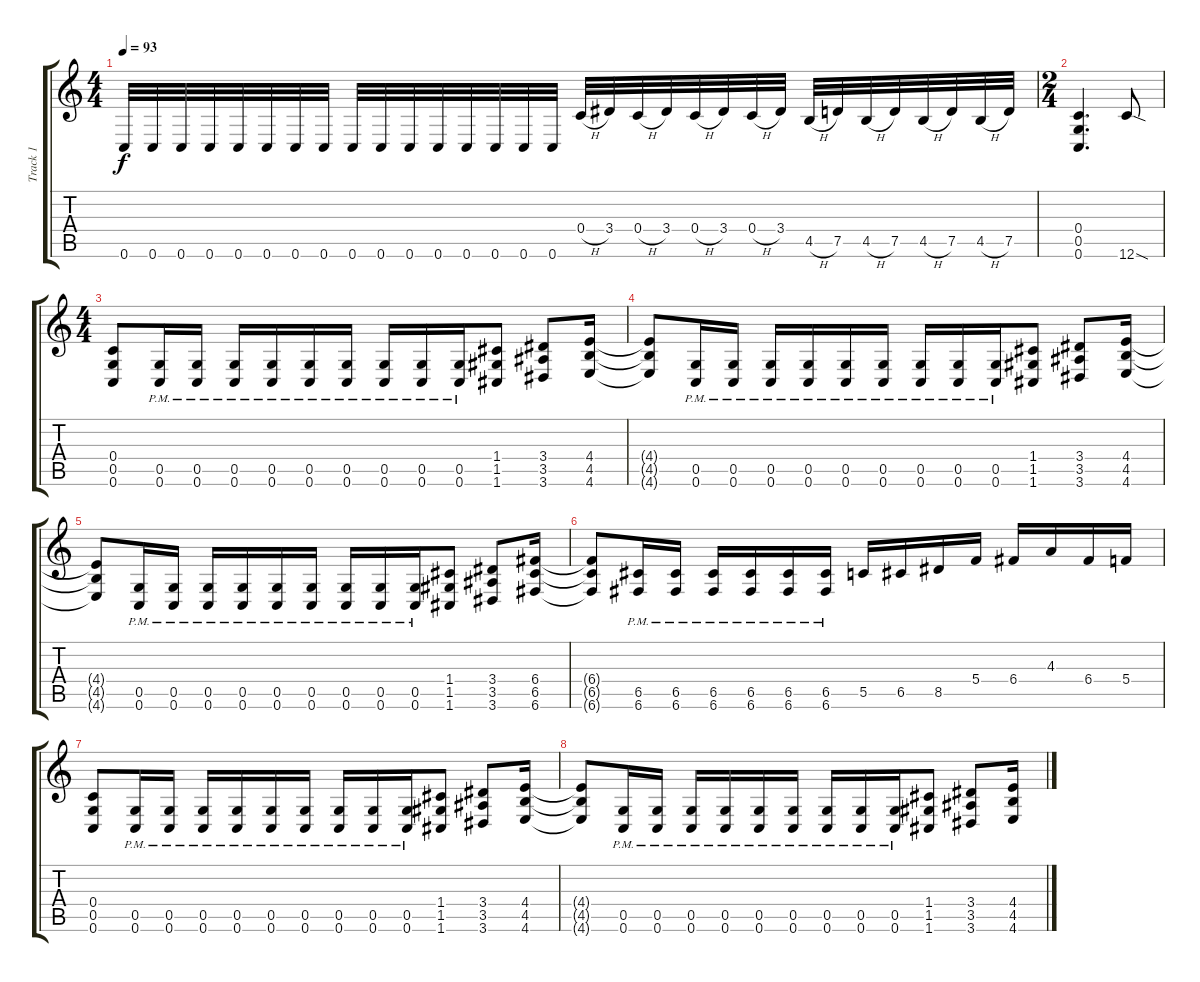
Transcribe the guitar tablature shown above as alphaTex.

\track ("Track 1" "Track 1") {instrument distortionguitar}
\staff {score tabs}
\tuning (D4 A3 F3 C3 G2 C2) {hide}
\ts (4 4)
\tempo 93
\clef g2
\ks c
0.6.32{dy f} 0.6.32 0.6.32 0.6.32 0.6.32 0.6.32 0.6.32 0.6.32 0.6.32 0.6.32 0.6.32 0.6.32 0.6.32 0.6.32 0.6.32 0.6.32 0.4{h}.32 3.4.32 0.4{h}.32 3.4.32 0.4{h}.32 3.4.32 0.4{h}.32 3.4.32 4.5{h}.32 7.5.32 4.5{h}.32 7.5.32 4.5{h}.32 7.5.32 4.5{h}.32 7.5.32 |
\ts (2 4)
(0.4 0.5 0.6).4{d} 12.6{sod}.8 |
\ts (4 4)
(0.4 0.5 0.6).8 (0.5{pm} 0.6{pm}).16 (0.5{pm} 0.6{pm}).16 (0.5{pm} 0.6{pm}).16 (0.5{pm} 0.6{pm}).16 (0.5{pm} 0.6{pm}).16 (0.5{pm} 0.6{pm}).16 (0.5{pm} 0.6{pm}).16 (0.5{pm} 0.6{pm}).16 (0.5{pm} 0.6{pm}).16 (1.4 1.5 1.6).8 (3.4 3.5 3.6).8 (4.4 4.5 4.6).16 |
(4.4{t} 4.5{t} 4.6{t}).8 (0.5{pm} 0.6{pm}).16 (0.5{pm} 0.6{pm}).16 (0.5{pm} 0.6{pm}).16 (0.5{pm} 0.6{pm}).16 (0.5{pm} 0.6{pm}).16 (0.5{pm} 0.6{pm}).16 (0.5{pm} 0.6{pm}).16 (0.5{pm} 0.6{pm}).16 (0.5{pm} 0.6{pm}).16 (1.4 1.5 1.6).8 (3.4 3.5 3.6).8 (4.4 4.5 4.6).16 |
(4.4{t} 4.5{t} 4.6{t}).8 (0.5{pm} 0.6{pm}).16 (0.5{pm} 0.6{pm}).16 (0.5{pm} 0.6{pm}).16 (0.5{pm} 0.6{pm}).16 (0.5{pm} 0.6{pm}).16 (0.5{pm} 0.6{pm}).16 (0.5{pm} 0.6{pm}).16 (0.5{pm} 0.6{pm}).16 (0.5{pm} 0.6{pm}).16 (1.4 1.5 1.6).8 (3.4 3.5 3.6).8 (6.4 6.5 6.6).16 |
(6.4{t} 6.5{t} 6.6{t}).8 (6.5{pm} 6.6{pm}).16 (6.5{pm} 6.6{pm}).16 (6.5{pm} 6.6{pm}).16 (6.5{pm} 6.6{pm}).16 (6.5{pm} 6.6{pm}).16 (6.5{pm} 6.6{pm}).16 5.5.16 6.5.16 8.5.16 5.4.16 6.4.16 4.3.16 6.4.16 5.4.16 |
(0.4 0.5 0.6).8 (0.5{pm} 0.6{pm}).16 (0.5{pm} 0.6{pm}).16 (0.5{pm} 0.6{pm}).16 (0.5{pm} 0.6{pm}).16 (0.5{pm} 0.6{pm}).16 (0.5{pm} 0.6{pm}).16 (0.5{pm} 0.6{pm}).16 (0.5{pm} 0.6{pm}).16 (0.5{pm} 0.6{pm}).16 (1.4 1.5 1.6).8 (3.4 3.5 3.6).8 (4.4 4.5 4.6).16 |
(4.4{t} 4.5{t} 4.6{t}).8 (0.5{pm} 0.6{pm}).16 (0.5{pm} 0.6{pm}).16 (0.5{pm} 0.6{pm}).16 (0.5{pm} 0.6{pm}).16 (0.5{pm} 0.6{pm}).16 (0.5{pm} 0.6{pm}).16 (0.5{pm} 0.6{pm}).16 (0.5{pm} 0.6{pm}).16 (0.5{pm} 0.6{pm}).16 (1.4 1.5 1.6).8 (3.4 3.5 3.6).8 (4.4 4.5 4.6).16
